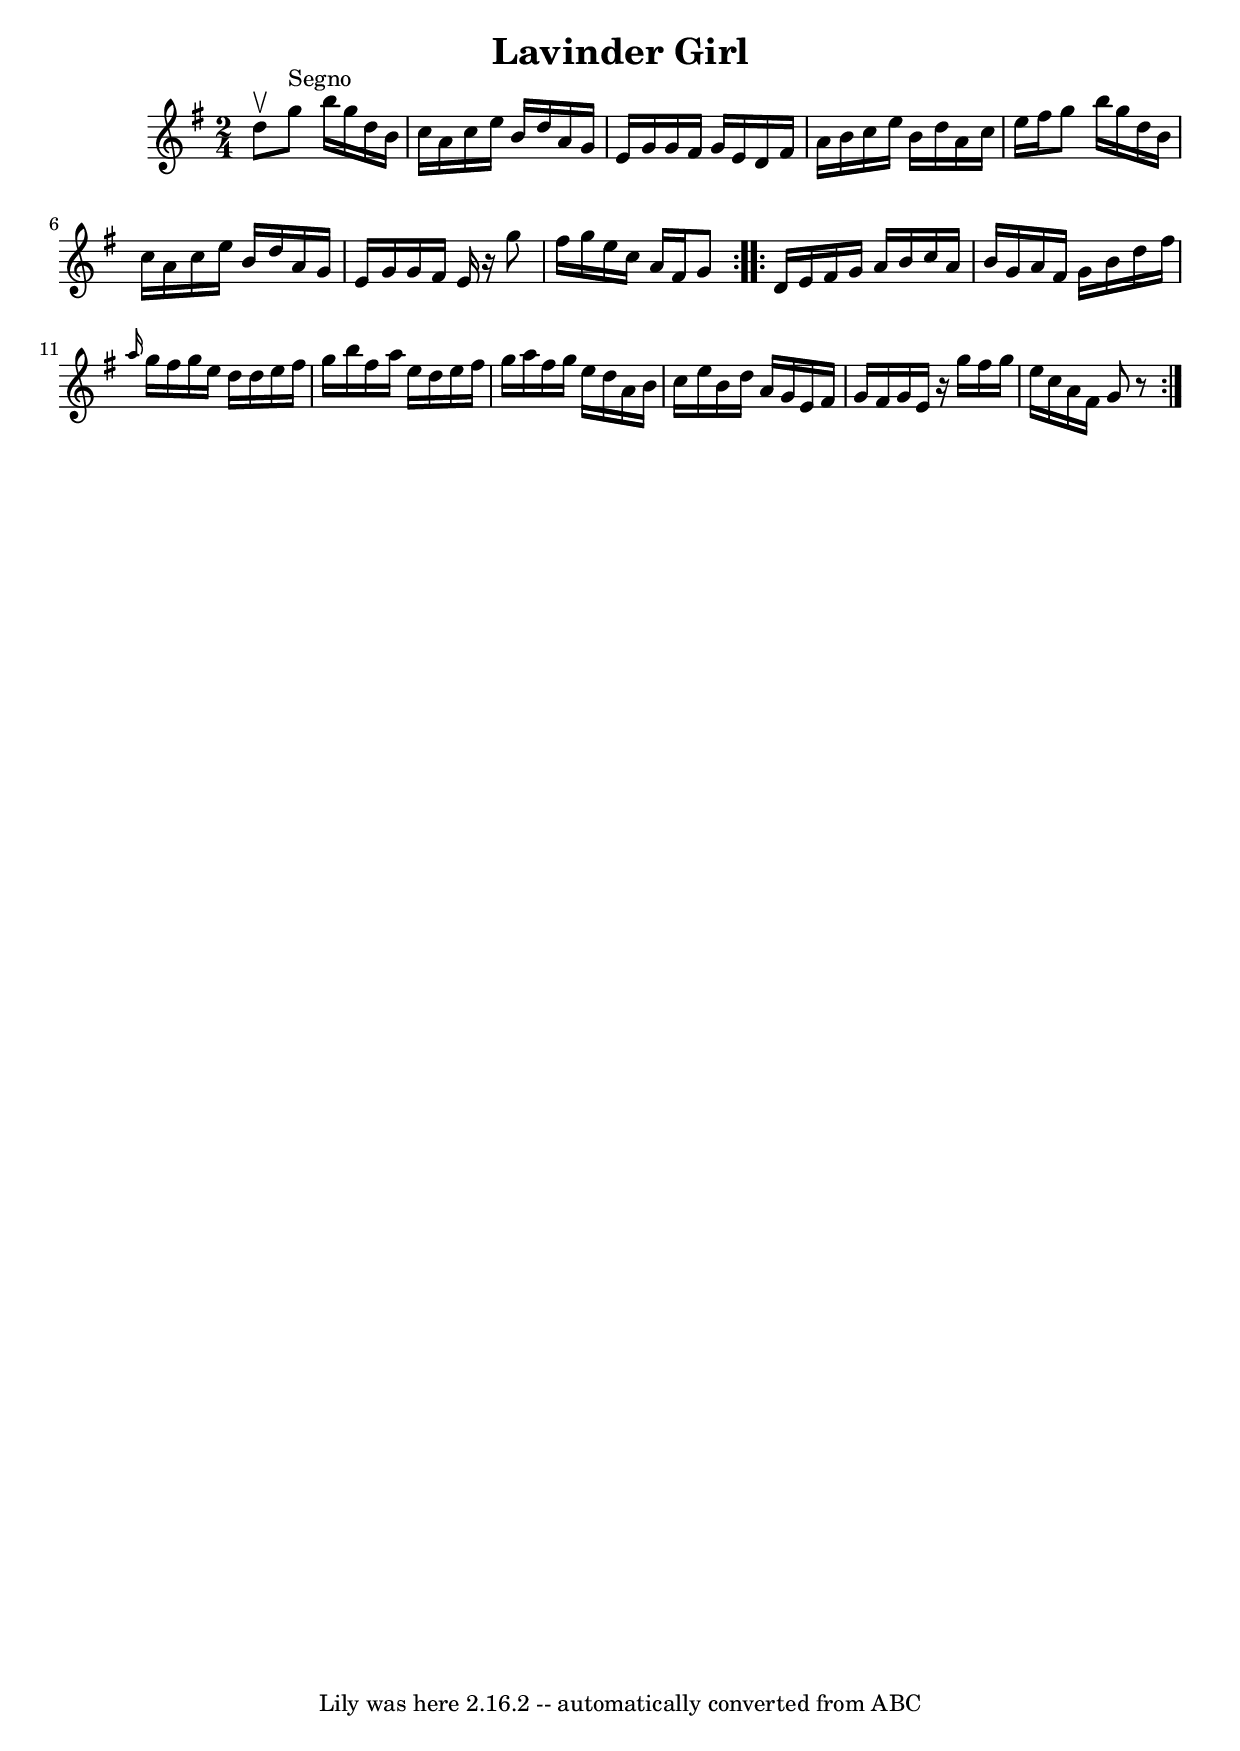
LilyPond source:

\version "2.7.40"
\include "Mammoth.ily"
\header {
	book = "Ryan's Mammoth Collection"
	crossRefNumber = "1"
	footnotes = ""
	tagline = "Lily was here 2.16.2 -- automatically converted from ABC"
	title = "Lavinder Girl"
}
voicedefault =  {
\set Score.defaultBarType = "empty"

\repeat volta 2 {
\time 2/4 \key g \major d''8^\upbow   |
 g''8^"Segno" b''16    
g''16 d''16 b'16 c''16 a'16    |
 c''16 e''16 b'16    
d''16 a'16 g'16 e'16 g'16    |
 g'16 fis'16 g'16    
e'16 d'16 fis'16 a'16 b'16    |
 c''16 e''16 b'16    
d''16 a'16 c''16 e''16 fis''16    |
 g''8 b''16    
g''16 d''16 b'16 c''16 a'16    |
 c''16 e''16 b'16    
d''16 a'16 g'16 e'16 g'16    |
 g'16 fis'16 e'16    
r16 g''8 fis''16 g''16    |
 e''16 c''16 a'16 fis'16   
 g'8    } \repeat volta 2 { d'16 e'16 fis'16 g'16 a'16 b'16  
 c''16 a'16    |
 b'16 g'16 a'16 fis'16 g'16 b'16    
d''16 fis''16    |
 \grace { a''16  } g''16 fis''16 g''16   
 e''16 d''16 d''16 e''16 fis''16    |
 g''16 b''16    
fis''16 a''16 e''16 d''16 e''16 fis''16    |
 g''16    
a''16 fis''16 g''16 e''16 d''16 a'16 b'16    |
 c''16 
 e''16 b'16 d''16 a'16 g'16 e'16 fis'16    |
 g'16  
 fis'16 g'16 e'16    r16 g''16 fis''16 g''16    |
 e''16   
 c''16 a'16 fis'16 g'8    r8   }   
}

\score{
    <<

	\context Staff="default"
	{
	    \voicedefault 
	}

    >>
	\layout {
	}
	\midi {}
}
